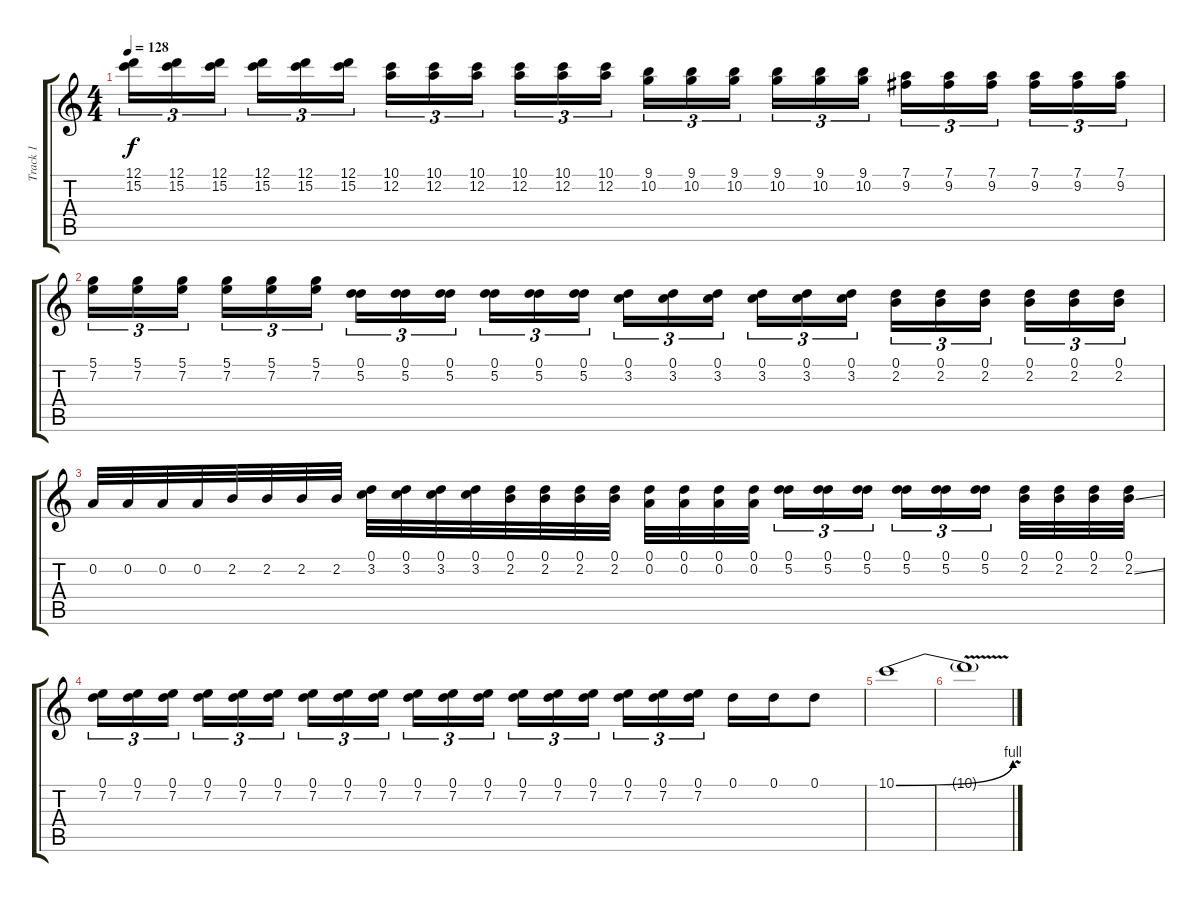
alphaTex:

\track ("Track 1" "Track 1") {instrument distortionguitar}
\staff {score tabs}
\tuning (D4 A3 F3 C3 G2 D2) {hide}
\ts (4 4)
\tempo 128
\clef g2
\ks c
(12.1 15.2).16{tu (3 2) dy f} (12.1 15.2).16{tu (3 2)} (12.1 15.2).16{tu (3 2) beam splitsecondary} (12.1 15.2).16{tu (3 2)} (12.1 15.2).16{tu (3 2)} (12.1 15.2).16{tu (3 2)} (10.1 12.2).16{tu (3 2)} (10.1 12.2).16{tu (3 2)} (10.1 12.2).16{tu (3 2) beam splitsecondary} (10.1 12.2).16{tu (3 2)} (10.1 12.2).16{tu (3 2)} (10.1 12.2).16{tu (3 2)} (9.1 10.2).16{tu (3 2)} (9.1 10.2).16{tu (3 2)} (9.1 10.2).16{tu (3 2) beam splitsecondary} (9.1 10.2).16{tu (3 2)} (9.1 10.2).16{tu (3 2)} (9.1 10.2).16{tu (3 2)} (7.1 9.2).16{tu (3 2)} (7.1 9.2).16{tu (3 2)} (7.1 9.2).16{tu (3 2) beam splitsecondary} (7.1 9.2).16{tu (3 2)} (7.1 9.2).16{tu (3 2)} (7.1 9.2).16{tu (3 2)} |
(5.1 7.2).16{tu (3 2)} (5.1 7.2).16{tu (3 2)} (5.1 7.2).16{tu (3 2) beam splitsecondary} (5.1 7.2).16{tu (3 2)} (5.1 7.2).16{tu (3 2)} (5.1 7.2).16{tu (3 2)} (0.1 5.2).16{tu (3 2)} (0.1 5.2).16{tu (3 2)} (0.1 5.2).16{tu (3 2) beam splitsecondary} (0.1 5.2).16{tu (3 2)} (0.1 5.2).16{tu (3 2)} (0.1 5.2).16{tu (3 2)} (0.1 3.2).16{tu (3 2)} (0.1 3.2).16{tu (3 2)} (0.1 3.2).16{tu (3 2) beam splitsecondary} (0.1 3.2).16{tu (3 2)} (0.1 3.2).16{tu (3 2)} (0.1 3.2).16{tu (3 2)} (0.1 2.2).16{tu (3 2)} (0.1 2.2).16{tu (3 2)} (0.1 2.2).16{tu (3 2) beam splitsecondary} (0.1 2.2).16{tu (3 2)} (0.1 2.2).16{tu (3 2)} (0.1 2.2).16{tu (3 2)} |
0.2.32 0.2.32 0.2.32 0.2.32 2.2.32 2.2.32 2.2.32 2.2.32 (0.1 3.2).32 (0.1 3.2).32 (0.1 3.2).32 (0.1 3.2).32 (0.1 2.2).32 (0.1 2.2).32 (0.1 2.2).32 (0.1 2.2).32 (0.1 0.2).32 (0.1 0.2).32 (0.1 0.2).32 (0.1 0.2).32{beam splitsecondary} (0.1 5.2).16{tu (3 2)} (0.1 5.2).16{tu (3 2)} (0.1 5.2).16{tu (3 2)} (0.1 5.2).16{tu (3 2)} (0.1 5.2).16{tu (3 2)} (0.1 5.2).16{tu (3 2) beam splitsecondary} (0.1 2.2).32 (0.1 2.2).32 (0.1 2.2).32 (0.1 2.2{ss}).32 |
(0.1 7.2).16{tu (3 2)} (0.1 7.2).16{tu (3 2)} (0.1 7.2).16{tu (3 2) beam splitsecondary} (0.1 7.2).16{tu (3 2)} (0.1 7.2).16{tu (3 2)} (0.1 7.2).16{tu (3 2)} (0.1 7.2).16{tu (3 2)} (0.1 7.2).16{tu (3 2)} (0.1 7.2).16{tu (3 2) beam splitsecondary} (0.1 7.2).16{tu (3 2)} (0.1 7.2).16{tu (3 2)} (0.1 7.2).16{tu (3 2)} (0.1 7.2).16{tu (3 2)} (0.1 7.2).16{tu (3 2)} (0.1 7.2).16{tu (3 2) beam splitsecondary} (0.1 7.2).16{tu (3 2)} (0.1 7.2).16{tu (3 2)} (0.1 7.2).16{tu (3 2)} 0.1.16 0.1.16 0.1.8 |
10.1{be (bend 0 0 60 4)}.1 |
10.1{v t}.1
